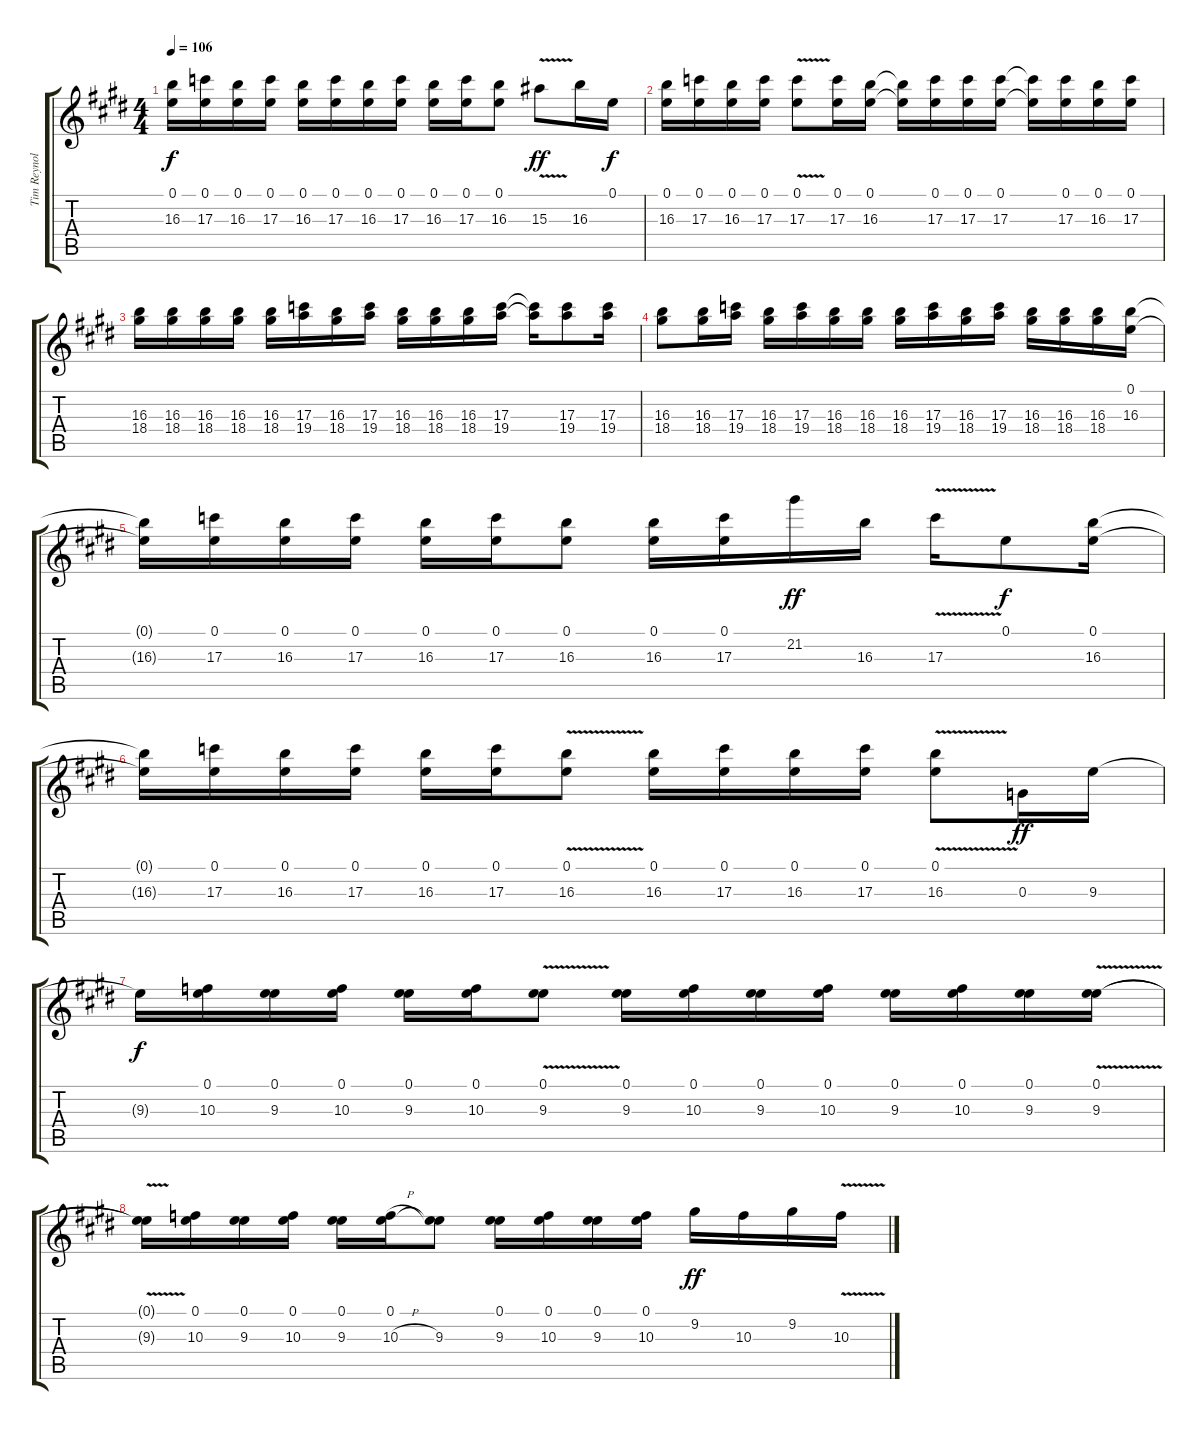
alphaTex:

\track ("Tim Reynolds" "Tim Reynol") {instrument acousticguitarsteel}
\staff {score tabs}
\tuning (E4 B3 G3 D3 A2 E2) {hide}
\ts (4 4)
\tempo 106
\clef g2
\ks e
(0.1 16.3).16{dy f volume 11} (0.1 17.3).16 (0.1 16.3).16 (0.1 17.3).16 (0.1 16.3).16 (0.1 17.3).16 (0.1 16.3).16 (0.1 17.3).16 (0.1 16.3).16 (0.1 17.3).16 (0.1 16.3).8 15.3{v}.8{dy ff} 16.3.16 0.1.16{dy f} |
(0.1 16.3).16{volume 11} (0.1 17.3).16 (0.1 16.3).16 (0.1 17.3).16 (0.1 17.3{v}).8 (0.1 17.3).16 (0.1 16.3).16 (0.1{t} 16.3{t}).16 (0.1 17.3).16 (0.1 17.3).16 (0.1 17.3).16 (0.1{t} 17.3{t}).16 (0.1 17.3).16 (0.1 16.3).16 (0.1 17.3).16 |
(16.3 18.4).16{volume 11} (16.3 18.4).16 (16.3 18.4).16 (16.3 18.4).16 (16.3 18.4).16 (17.3 19.4).16 (16.3 18.4).16 (17.3 19.4).16 (16.3 18.4).16 (16.3 18.4).16 (16.3 18.4).16 (17.3 19.4).16 (17.3{t} 19.4{t}).16 (17.3 19.4).8 (17.3 19.4).16 |
(16.3 18.4).8{volume 11} (16.3 18.4).16 (17.3 19.4).16 (16.3 18.4).16 (17.3 19.4).16 (16.3 18.4).16 (16.3 18.4).16 (16.3 18.4).16 (17.3 19.4).16 (16.3 18.4).16 (17.3 19.4).16 (16.3 18.4).16 (16.3 18.4).16 (16.3 18.4).16 (0.1 16.3).16 |
(0.1{t} 16.3{t}).16{volume 11} (0.1 17.3).16 (0.1 16.3).16 (0.1 17.3).16 (0.1 16.3).16 (0.1 17.3).16 (0.1 16.3).8 (0.1 16.3).16 (0.1 17.3).16 21.2.16{dy ff} 16.3.16 17.3{v}.16 0.1.8{dy f} (0.1 16.3).16 |
(0.1{t} 16.3{t}).16{volume 11} (0.1 17.3).16 (0.1 16.3).16 (0.1 17.3).16 (0.1 16.3).16 (0.1 17.3).16 (0.1 16.3{v}).8 (0.1 16.3).16 (0.1 17.3).16 (0.1 16.3).16 (0.1 17.3).16 (0.1 16.3{v}).8 0.3.16{dy ff} 9.3.16 |
9.3{t}.16{dy f volume 11} (0.1 10.3).16 (0.1 9.3).16 (0.1 10.3).16 (0.1 9.3).16 (0.1 10.3).16 (0.1 9.3{v}).8 (0.1 9.3).16 (0.1 10.3).16 (0.1 9.3).16 (0.1 10.3).16 (0.1 9.3).16 (0.1 10.3).16 (0.1 9.3).16 (0.1 9.3{v}).16 |
(0.1{t} 9.3{t}).16{volume 11} (0.1 10.3).16 (0.1 9.3).16 (0.1 10.3).16 (0.1 9.3).16 (0.1 10.3{h}).16 (0.1{t} 9.3).8 (0.1 9.3).16 (0.1 10.3).16 (0.1 9.3).16 (0.1 10.3).16 9.2.16{dy ff} 10.3.16 9.2.16 10.3{v}.16
